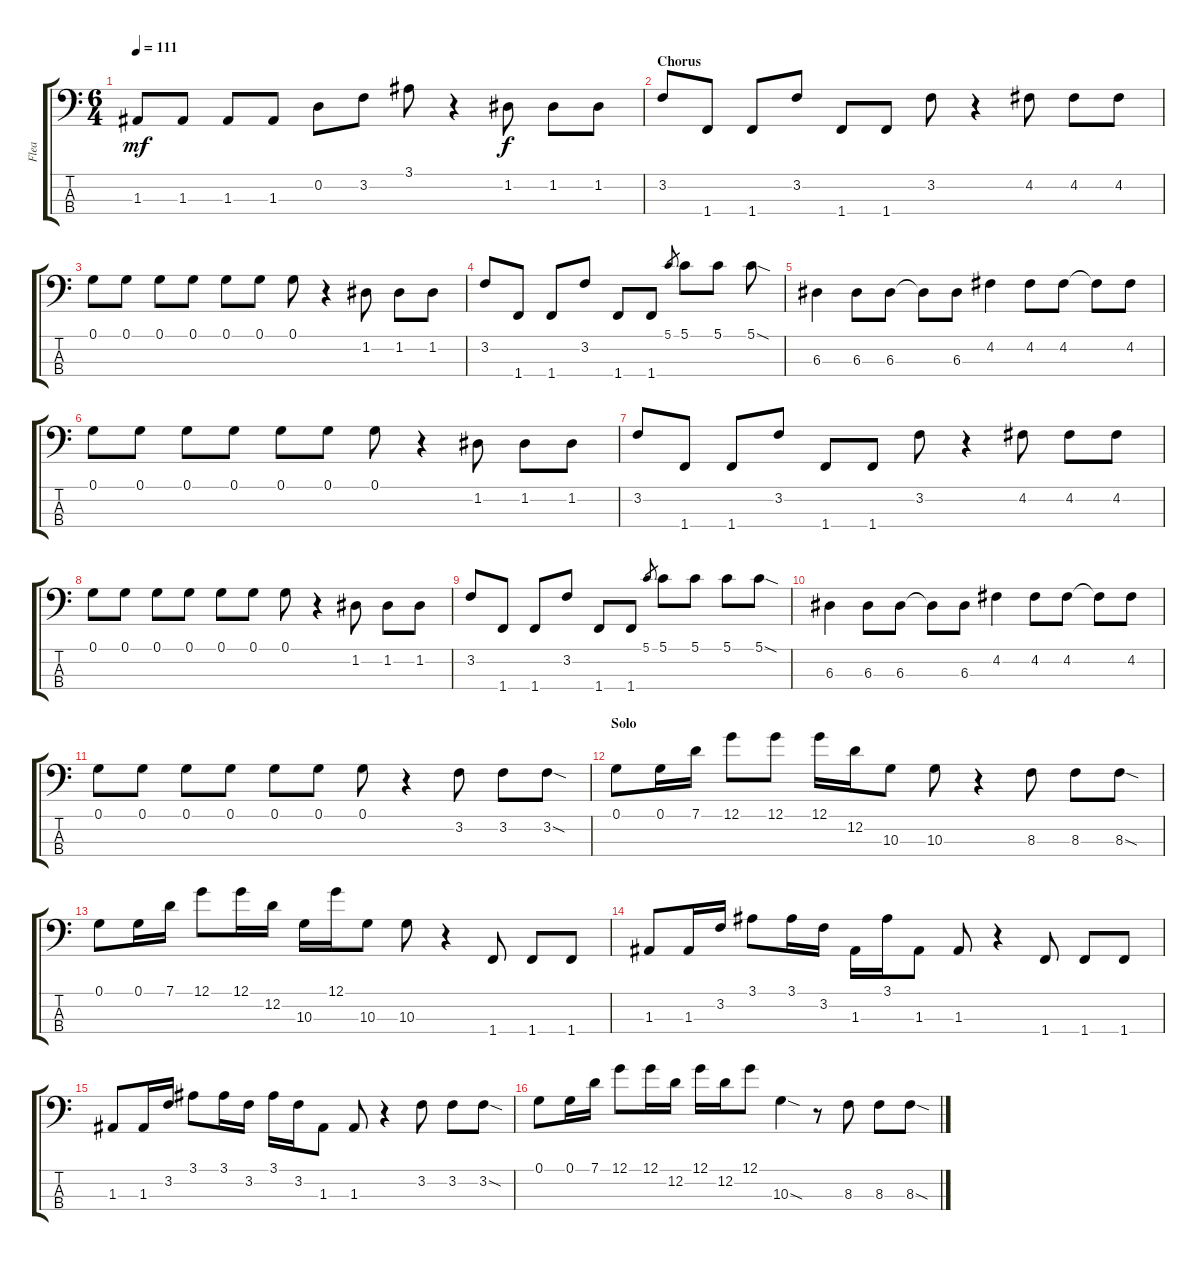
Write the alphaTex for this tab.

\track ("Flea" "Flea") {instrument electricbassfinger}
\staff {score tabs}
\tuning (G2 D2 A1 E1) {hide}
\ts (6 4)
\tempo 111
\clef f4
\ks c
1.3.8{dy mf} 1.3.8 1.3.8 1.3.8 0.2.8 3.2.8 3.1.8 r.4 1.2.8{dy f} 1.2.8 1.2.8 |
\section ("" "Chorus")
3.2.8 1.4.8 1.4.8 3.2.8 1.4.8 1.4.8 3.2.8 r.4 4.2.8 4.2.8 4.2.8 |
0.1.8 0.1.8 0.1.8 0.1.8 0.1.8 0.1.8 0.1.8 r.4 1.2.8 1.2.8 1.2.8 |
3.2.8 1.4.8 1.4.8 3.2.8 1.4.8 1.4.8 5.1.8{gr} 5.1.8 5.1.8 5.1{sod}.8 |
6.3.4 6.3.8 6.3.8 6.3{t}.8 6.3.8 4.2.4 4.2.8 4.2.8 4.2{t}.8 4.2.8 |
0.1.8 0.1.8 0.1.8 0.1.8 0.1.8 0.1.8 0.1.8 r.4 1.2.8 1.2.8 1.2.8 |
3.2.8 1.4.8 1.4.8 3.2.8 1.4.8 1.4.8 3.2.8 r.4 4.2.8 4.2.8 4.2.8 |
0.1.8 0.1.8 0.1.8 0.1.8 0.1.8 0.1.8 0.1.8 r.4 1.2.8 1.2.8 1.2.8 |
3.2.8 1.4.8 1.4.8 3.2.8 1.4.8 1.4.8 5.1.8{gr} 5.1.8 5.1.8 5.1.8 5.1{sod}.8 |
6.3.4 6.3.8 6.3.8 6.3{t}.8 6.3.8 4.2.4 4.2.8 4.2.8 4.2{t}.8 4.2.8 |
0.1.8 0.1.8 0.1.8 0.1.8 0.1.8 0.1.8 0.1.8 r.4 3.2.8 3.2.8 3.2{sod}.8 |
\section ("" "Solo")
0.1.8 0.1.16 7.1.16 12.1.8 12.1.8 12.1.16 12.2.16 10.3.8 10.3.8 r.4 8.3.8 8.3.8 8.3{sod}.8 |
0.1.8 0.1.16 7.1.16 12.1.8 12.1.16 12.2.16 10.3.16 12.1.16 10.3.8 10.3.8 r.4 1.4.8 1.4.8 1.4.8 |
1.3.8 1.3.16 3.2.16 3.1.8 3.1.16 3.2.16 1.3.16 3.1.16 1.3.8 1.3.8 r.4 1.4.8 1.4.8 1.4.8 |
1.3.8 1.3.16 3.2.16 3.1.8 3.1.16 3.2.16 3.1.16 3.2.16 1.3.8 1.3.8 r.4 3.2.8 3.2.8 3.2{sod}.8 |
0.1.8 0.1.16 7.1.16 12.1.8 12.1.16 12.2.16 12.1.16 12.2.16 12.1.8 10.3{sod}.4 r.8 8.3.8 8.3.8 8.3{sod}.8
